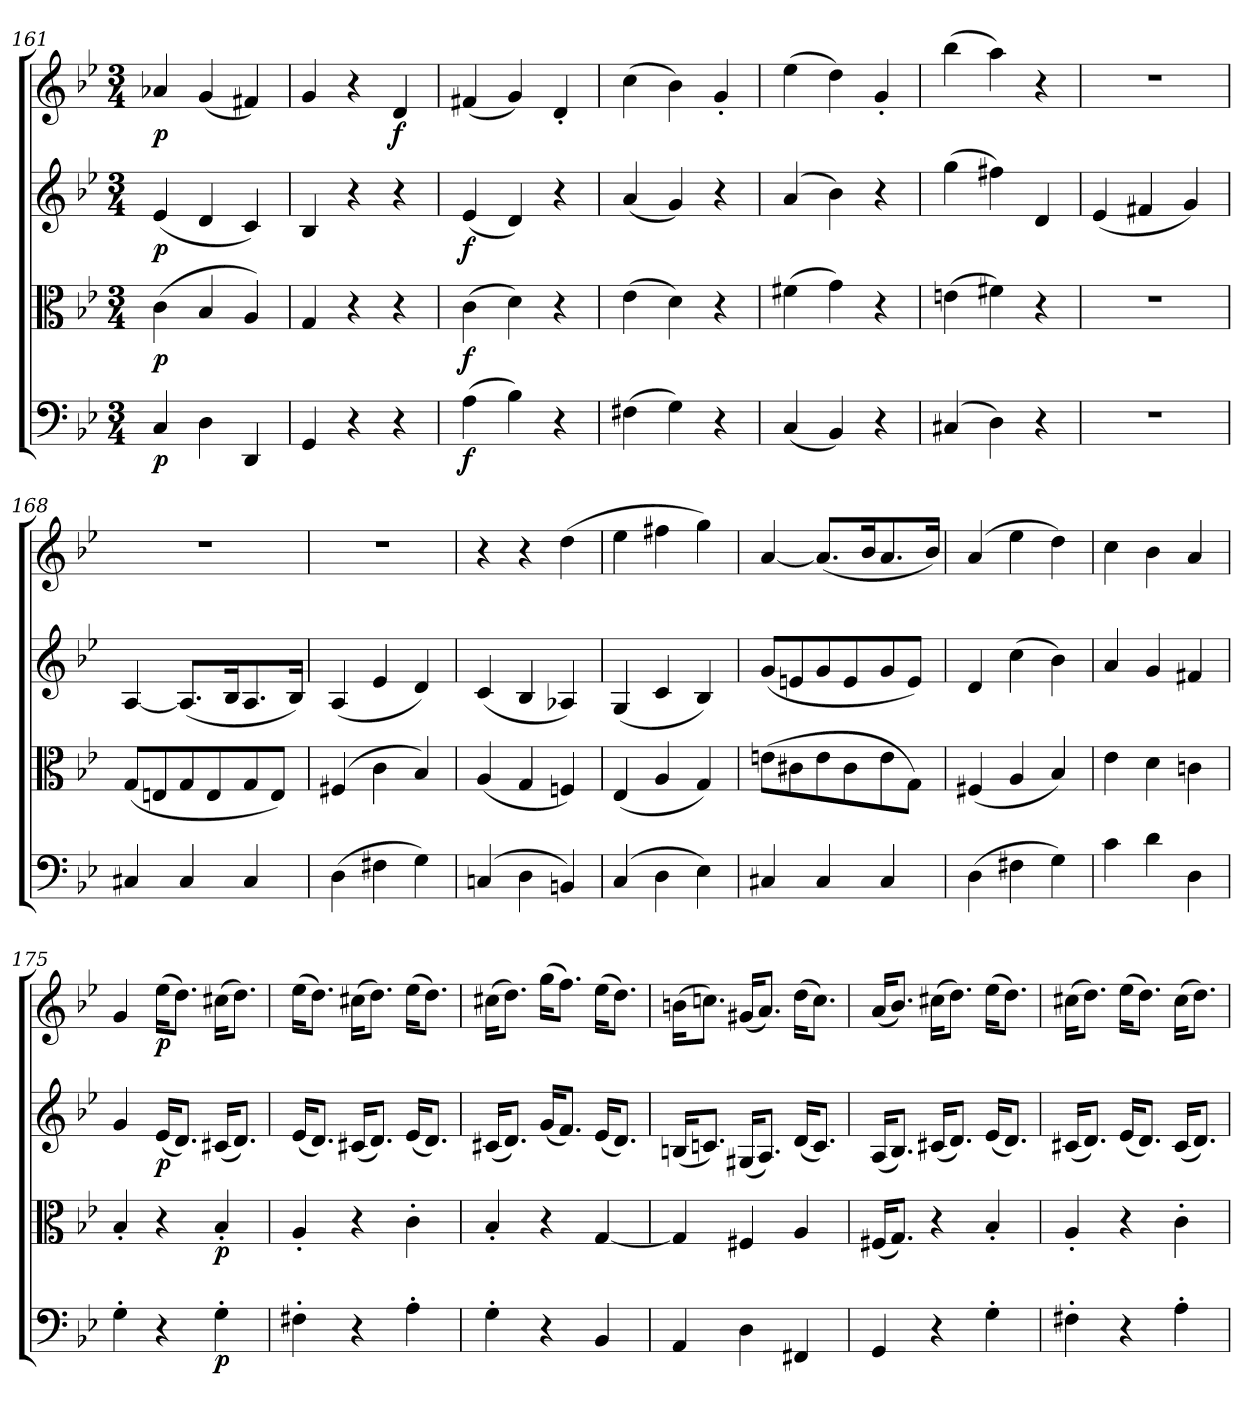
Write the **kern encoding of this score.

**kern	**dynam	**kern	**dynam	**kern	**dynam	**kern	**dynam
*part4	*part4	*part3	*part3	*part2	*part2	*part1	*part1
*staff4	*staff4	*staff3	*staff3	*staff2	*staff2	*staff1	*staff1
*clefF4	*	*clefC3	*	*clefG2	*	*clefG2	*
*k[b-e-]	*	*k[b-e-]	*	*k[b-e-]	*	*k[b-e-]	*
*g:	*	*g:	*	*g:	*	*g:	*
*M3/4	*	*M3/4	*	*M3/4	*	*M3/4	*
=161	=161	=161	=161	=161	=161	=161	=161
4C/	p	(4c\	p	(4e-/	p	4a-X/	p
4D\	.	4B-/	.	4d/	.	(4g/	.
4DD/	.	4A/)	.	4c/)	.	4f#X/)	.
=162	=162	=162	=162	=162	=162	=162	=162
4GG/	.	4G/	.	4B-/	.	4g/	.
4r	.	4r	.	4r	.	4r	.
4r	.	4r	.	4r	.	4d/	f
=163	=163	=163	=163	=163	=163	=163	=163
(4A\	f	(4c\	f	(4e-/	f	(4f#X/	.
4B-\)	.	4d\)	.	4d/)	.	4g/)	.
4r	.	4r	.	4r	.	4d'/	.
=164	=164	=164	=164	=164	=164	=164	=164
(4F#X\	.	(4e-\	.	(4a/	.	(4cc\	.
4G\)	.	4d\)	.	4g/)	.	4b-\)	.
4r	.	4r	.	4r	.	4g'/	.
=165	=165	=165	=165	=165	=165	=165	=165
(4C/	.	(4f#X\	.	(4a/	.	(4ee-\	.
4BB-/)	.	4g\)	.	4b-\)	.	4dd\)	.
4r	.	4r	.	4r	.	4g'/	.
=166	=166	=166	=166	=166	=166	=166	=166
(4C#X/	.	(4en\	.	(4gg\	.	(4bb-\	.
4D\)	.	4f#X\)	.	4ff#X\)	.	4aa\)	.
4r	.	4r	.	4d/	.	4r	.
=167	=167	=167	=167	=167	=167	=167	=167
2.r	.	2.r	.	(4e-/	.	2.r	.
.	.	.	.	4f#X/	.	.	.
.	.	.	.	4g/)	.	.	.
=168	=168	=168	=168	=168	=168	=168	=168
4C#X/	.	(8G/L	.	[4A/	.	2.r	.
.	.	8En/	.	.	.	.	.
4C#/	.	8G/	.	(8.A/L]	.	.	.
.	.	8E/	.	.	.	.	.
.	.	.	.	16B-/K	.	.	.
4C#/	.	8G/	.	8.A/	.	.	.
.	.	8E/J)	.	.	.	.	.
.	.	.	.	16B-/Jk)	.	.	.
=169	=169	=169	=169	=169	=169	=169	=169
(4D\	.	(4F#X/	.	(4A/	.	2.r	.
4F#X\	.	4c\	.	4e-/	.	.	.
4G\)	.	4B-/)	.	4d/)	.	.	.
=170	=170	=170	=170	=170	=170	=170	=170
(4Cn/	.	(4A/	.	(4c/	.	4r	.
4D\	.	4G/	.	4B-/	.	4r	.
4BBn/)	.	4Fn/)	.	4A-X/)	.	(4dd\	.
=171	=171	=171	=171	=171	=171	=171	=171
(4C/	.	(4E-/	.	(4G/	.	4ee-\	.
4D\	.	4A/	.	4c/	.	4ff#X\	.
4E-\)	.	4G/)	.	4B-/)	.	4gg\)	.
=172	=172	=172	=172	=172	=172	=172	=172
4C#X/	.	(8en\L	.	(8g/L	.	[4a/	.
.	.	8c#X\	.	8en/	.	.	.
4C#/	.	8e\	.	8g/	.	(8.a/L]	.
.	.	8c#\	.	8e/	.	.	.
.	.	.	.	.	.	16b-/K	.
4C#/	.	8e\	.	8g/	.	8.a/	.
.	.	8G\J)	.	8e/J)	.	.	.
.	.	.	.	.	.	16b-/Jk)	.
=173	=173	=173	=173	=173	=173	=173	=173
(4D\	.	(4F#X/	.	4d/	.	(4a/	.
4F#X\	.	4A/	.	(4cc\	.	4ee-\	.
4G\)	.	4B-/)	.	4b-\)	.	4dd\)	.
=174	=174	=174	=174	=174	=174	=174	=174
4c\	.	4e-\	.	4a/	.	4cc\	.
4d\	.	4d\	.	4g/	.	4b-\	.
4D\	.	4cn\	.	4f#X/	.	4a/	.
=175	=175	=175	=175	=175	=175	=175	=175
4G'\	.	4B-'/	.	4g/	.	4g/	.
4r	.	4r	.	(16e-/KL	p	(16ee-\KL	p
.	.	.	.	8.d/J)	.	8.dd\J)	.
4G'\	p	4B-'/	p	(16c#X/KL	.	(16cc#X\KL	.
.	.	.	.	8.d/J)	.	8.dd\J)	.
=176	=176	=176	=176	=176	=176	=176	=176
4F#X'\	.	4A'/	.	(16e-/KL	.	(16ee-\KL	.
.	.	.	.	8.d/J)	.	8.dd\J)	.
4r	.	4r	.	(16c#X/KL	.	(16cc#X\KL	.
.	.	.	.	8.d/J)	.	8.dd\J)	.
4A'\	.	4c'\	.	(16e-/KL	.	(16ee-\KL	.
.	.	.	.	8.d/J)	.	8.dd\J)	.
=177	=177	=177	=177	=177	=177	=177	=177
4G'\	.	4B-'/	.	(16c#X/KL	.	(16cc#X\KL	.
.	.	.	.	8.d/J)	.	8.dd\J)	.
4r	.	4r	.	(16g/KL	.	(16gg\KL	.
.	.	.	.	8.f/J)	.	8.ff\J)	.
4BB-/	.	[4G/	.	(16e-/KL	.	(16ee-\KL	.
.	.	.	.	8.d/J)	.	8.dd\J)	.
=178	=178	=178	=178	=178	=178	=178	=178
4AA/	.	4G/]	.	(16Bn/KL	.	(16bn\KL	.
.	.	.	.	8.cn/J)	.	8.ccn\J)	.
4D\	.	4F#X/	.	(16G#X/KL	.	(16g#X/KL	.
.	.	.	.	8.A/J)	.	8.a/J)	.
4FF#X/	.	4A/	.	(16d/KL	.	(16dd\KL	.
.	.	.	.	8.c/J)	.	8.cc\J)	.
=179	=179	=179	=179	=179	=179	=179	=179
4GG/	.	(16F#X/KL	.	(16A/KL	.	(16a/KL	.
.	.	8.G/J)	.	8.B-/J)	.	8.b-/J)	.
4r	.	4r	.	(16c#X/KL	.	(16cc#X\KL	.
.	.	.	.	8.d/J)	.	8.dd\J)	.
4G'\	.	4B-'/	.	(16e-/KL	.	(16ee-\KL	.
.	.	.	.	8.d/J)	.	8.dd\J)	.
=180	=180	=180	=180	=180	=180	=180	=180
4F#X'\	.	4A'/	.	(16c#X/KL	.	(16cc#X\KL	.
.	.	.	.	8.d/J)	.	8.dd\J)	.
4r	.	4r	.	(16e-/KL	.	(16ee-\KL	.
.	.	.	.	8.d/J)	.	8.dd\J)	.
4A'\	.	4c'\	.	(16c#/KL	.	(16cc#\KL	.
.	.	.	.	8.d/J)	.	8.dd\J)	.
=	=	=	=	=	=	=	=
*-	*-	*-	*-	*-	*-	*-	*-
